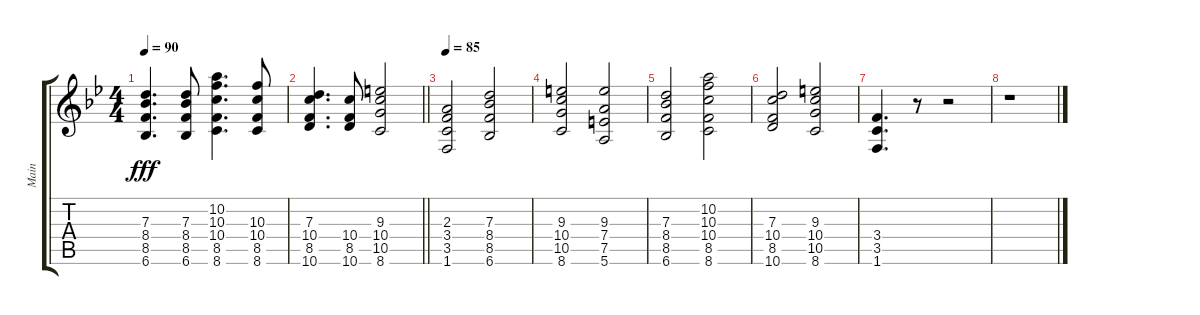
\track ("Main" "Main") {instrument overdrivenguitar}
\staff {score tabs}
\tuning (E4 B3 G3 D3 A2 E2) {hide}
\ts (4 4)
\tempo 90
\clef g2
\ks bb
(7.3 8.4 8.5 6.6).4{d dy fff} (7.3 8.4 8.5 6.6).8 (10.2 10.3 10.4 8.5 8.6).4{d} (10.3 10.4 8.5 8.6).8 |
\barLineRight lightlight
(7.3 10.4 8.5 10.6).4{d} (10.4 8.5 10.6).8 (9.3 10.4 10.5 8.6).2 |
\tempo 85
(2.3 3.4 3.5 1.6).2 (7.3 8.4 8.5 6.6).2 |
(9.3 10.4 10.5 8.6).2 (9.3 7.4 7.5 5.6).2 |
(7.3 8.4 8.5 6.6).2 (10.2 10.3 10.4 8.5 8.6).2 |
(7.3 10.4 8.5 10.6).2 (9.3 10.4 10.5 8.6).2 |
(3.4 3.5 1.6).4{d} r.8 r.2 |
r.1
